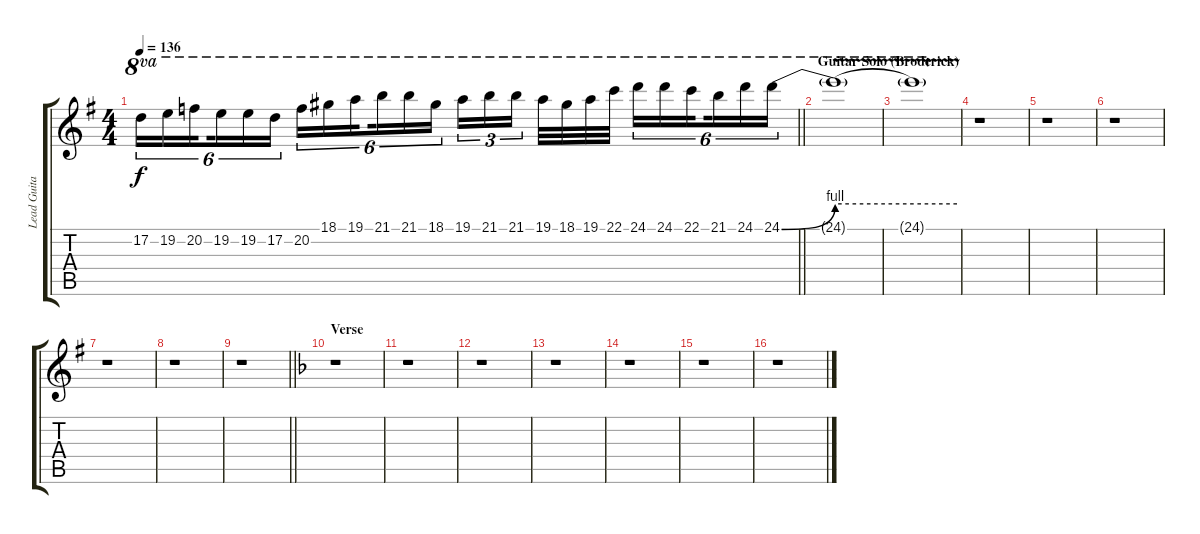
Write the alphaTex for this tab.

\track ("Lead Guitar 1" "Lead Guita") {instrument distortionguitar}
\staff {score tabs}
\tuning (D4 A3 F3 C3 G2 D2) {hide}
\ts (4 4)
\tempo 136
\clef g2
\barLineRight lightlight
\ks eminor
17.2.16{tu (6 4) ot 8va dy f} 19.2.16{tu (6 4) ot 8va} 20.2.16{tu (6 4) ot 8va beam splitsecondary} 19.2.16{tu (6 4) ot 8va} 19.2.16{tu (6 4) ot 8va} 17.2.16{tu (6 4) ot 8va} 20.2.16{tu (6 4) ot 8va} 18.1.16{tu (6 4) ot 8va} 19.1.16{tu (6 4) ot 8va beam splitsecondary} 21.1.16{tu (6 4) ot 8va} 21.1.16{tu (6 4) ot 8va} 18.1.16{tu (6 4) ot 8va} 19.1.16{tu (3 2) ot 8va} 21.1.16{tu (3 2) ot 8va} 21.1.16{tu (3 2) ot 8va beam splitsecondary} 19.1.32{ot 8va} 18.1.32{ot 8va} 19.1.32{ot 8va} 22.1.32{ot 8va} 24.1.16{tu (6 4) ot 8va} 24.1.16{tu (6 4) ot 8va} 22.1.16{tu (6 4) ot 8va beam splitsecondary} 21.1.16{tu (6 4) ot 8va} 24.1.16{tu (6 4) ot 8va} 24.1{be (bend 0 0 60 4)}.16{tu (6 4) ot 8va} |
\section ("" "Guitar Solo (Broderick)")
24.1{be (hold 0 4 60 4) v t}.1{ot 8va volume 6} |
24.1{be (hold 0 4 60 4) v t}.1{ot 8va} |
r.1 |
r.1 |
r.1 |
r.1 |
r.1 |
\barLineRight lightlight
r.1 |
\section ("" "Verse")
\ks dminor
r.1 |
r.1 |
r.1 |
r.1 |
r.1 |
r.1 |
r.1
